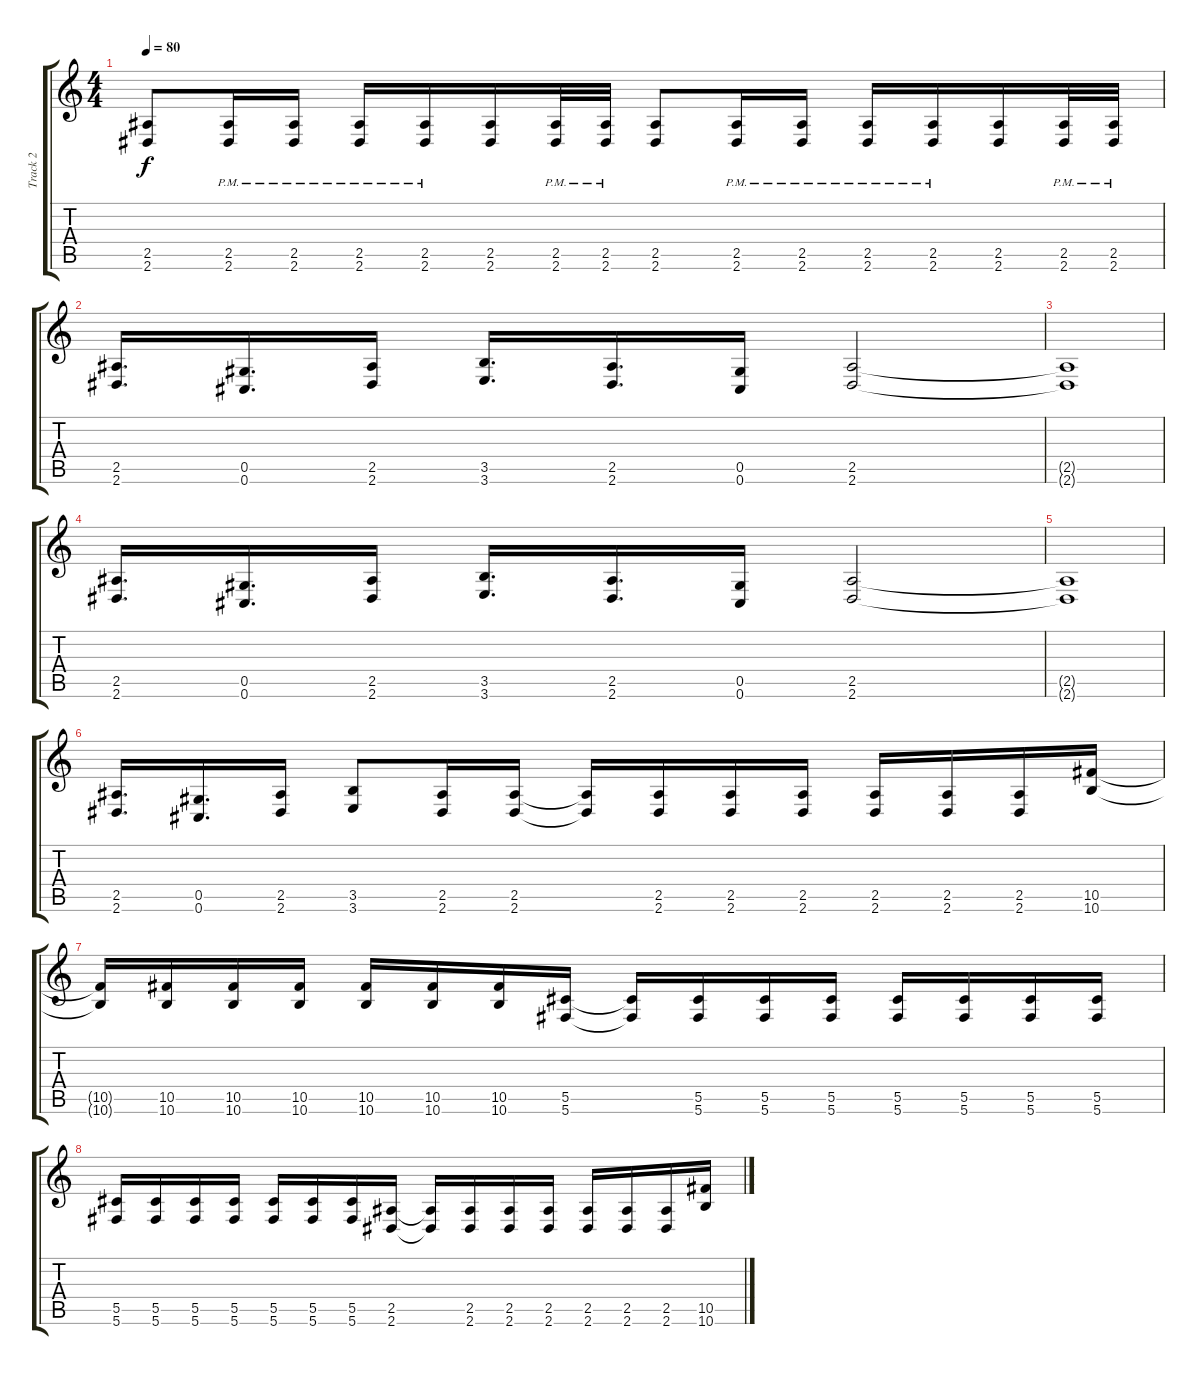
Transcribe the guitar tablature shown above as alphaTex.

\track ("Track 2" "Track 2") {instrument distortionguitar}
\staff {score tabs}
\tuning (Eb4 Bb3 Gb3 Db3 Ab2 Db2) {hide}
\ts (4 4)
\tempo 80
\clef g2
\ks c
(2.5 2.6).8{dy f} (2.5{pm} 2.6{pm}).16 (2.5{pm} 2.6{pm}).16 (2.5{pm} 2.6{pm}).16 (2.5{pm} 2.6{pm}).16 (2.5 2.6).16 (2.5{pm} 2.6{pm}).32 (2.5{pm} 2.6{pm}).32 (2.5 2.6).8 (2.5{pm} 2.6{pm}).16 (2.5{pm} 2.6{pm}).16 (2.5{pm} 2.6{pm}).16 (2.5{pm} 2.6{pm}).16 (2.5 2.6).16 (2.5{pm} 2.6{pm}).32 (2.5{pm} 2.6{pm}).32 |
(2.5 2.6).16{d} (0.5 0.6).16{d} (2.5 2.6).16 (3.5 3.6).16{d} (2.5 2.6).16{d} (0.5 0.6).16 (2.5 2.6).2 |
(2.5{t} 2.6{t}).1 |
(2.5 2.6).16{d} (0.5 0.6).16{d} (2.5 2.6).16 (3.5 3.6).16{d} (2.5 2.6).16{d} (0.5 0.6).16 (2.5 2.6).2 |
(2.5{t} 2.6{t}).1 |
(2.5 2.6).16{d} (0.5 0.6).16{d} (2.5 2.6).16 (3.5 3.6).8 (2.5 2.6).16 (2.5 2.6).16 (2.5{t} 2.6{t}).16 (2.5 2.6).16 (2.5 2.6).16 (2.5 2.6).16 (2.5 2.6).16 (2.5 2.6).16 (2.5 2.6).16 (10.5 10.6).16 |
(10.5{t} 10.6{t}).16 (10.5 10.6).16 (10.5 10.6).16 (10.5 10.6).16 (10.5 10.6).16 (10.5 10.6).16 (10.5 10.6).16 (5.5 5.6).16 (5.5{t} 5.6{t}).16 (5.5 5.6).16 (5.5 5.6).16 (5.5 5.6).16 (5.5 5.6).16 (5.5 5.6).16 (5.5 5.6).16 (5.5 5.6).16 |
(5.5 5.6).16 (5.5 5.6).16 (5.5 5.6).16 (5.5 5.6).16 (5.5 5.6).16 (5.5 5.6).16 (5.5 5.6).16 (2.5 2.6).16 (2.5{t} 2.6{t}).16 (2.5 2.6).16 (2.5 2.6).16 (2.5 2.6).16 (2.5 2.6).16 (2.5 2.6).16 (2.5 2.6).16 (10.5 10.6).16
